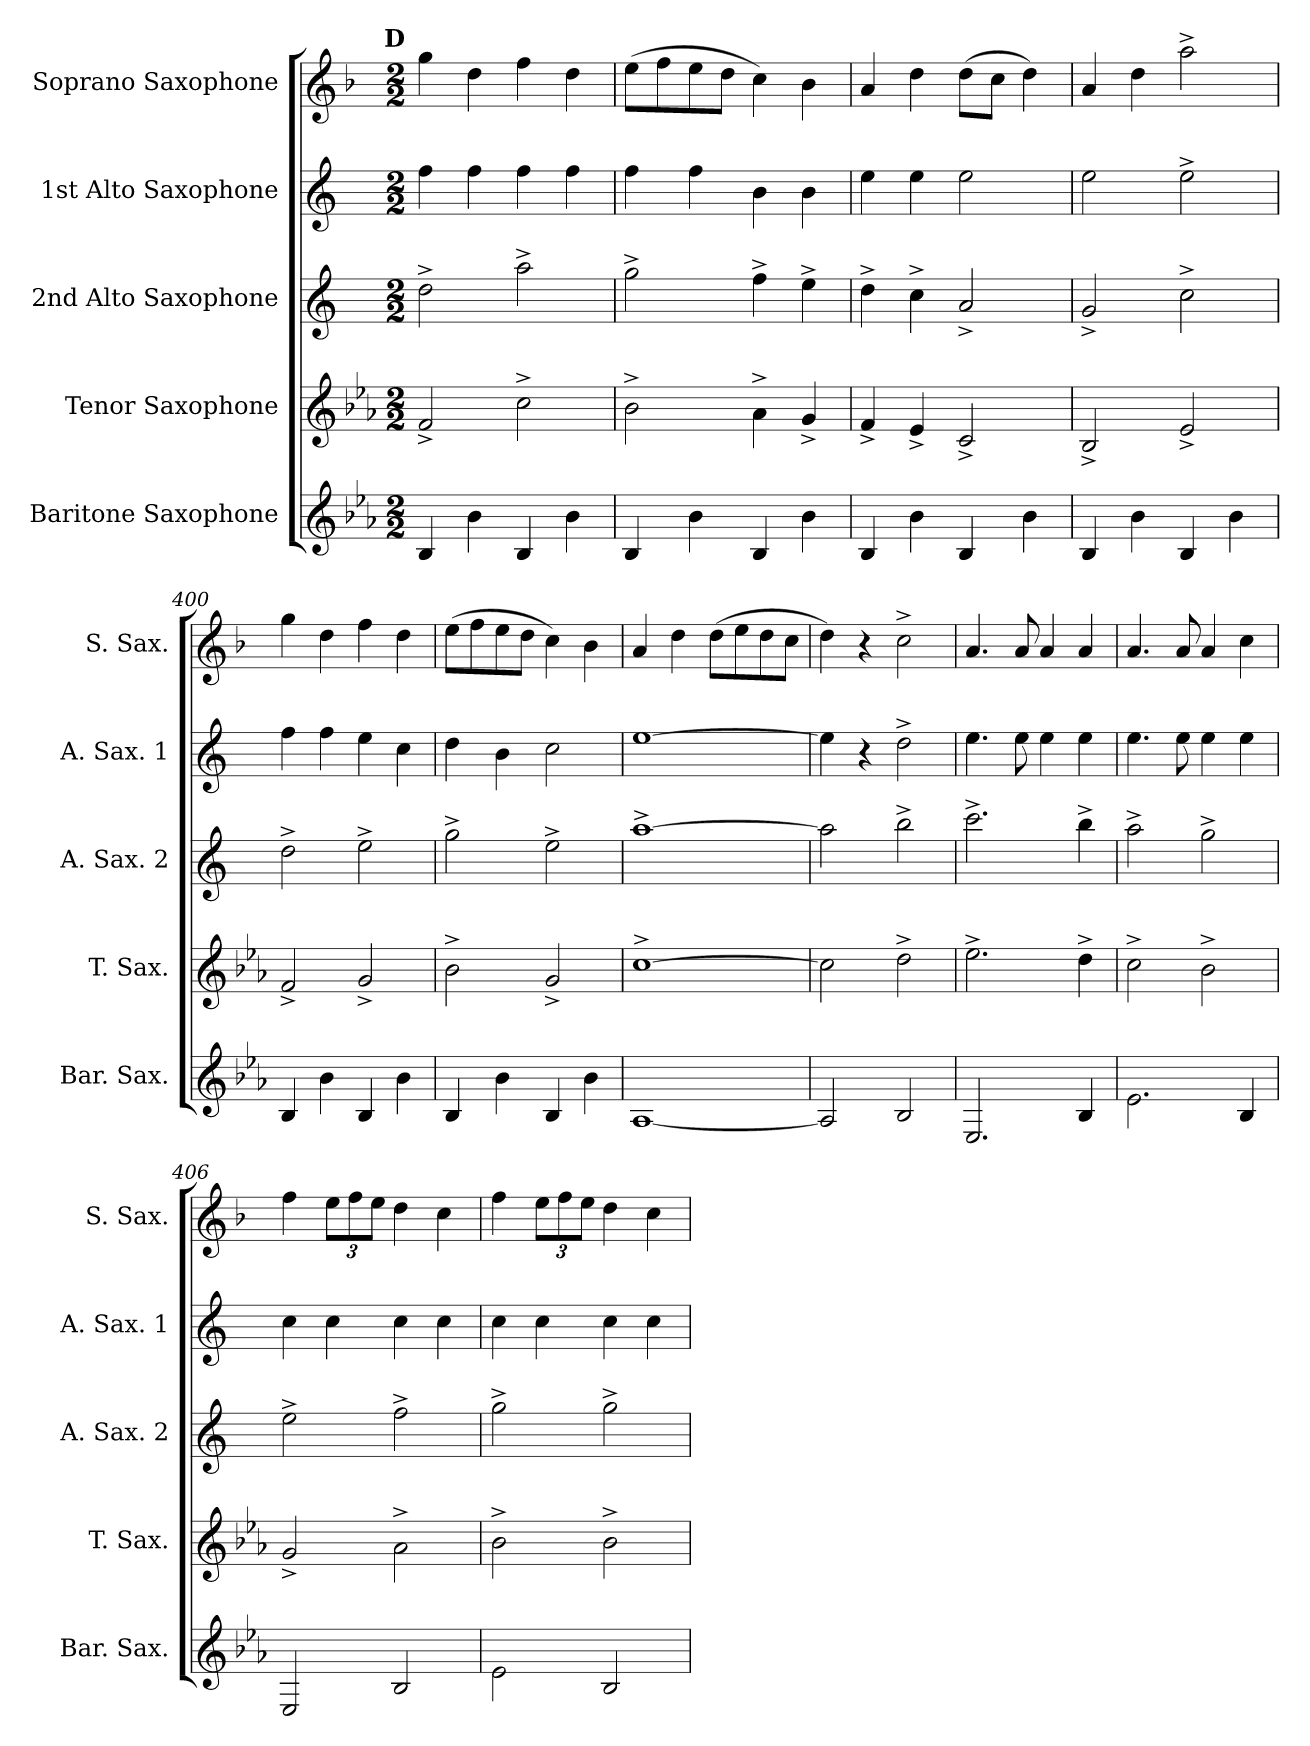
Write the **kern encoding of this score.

**kern	**kern	**kern	**kern	**kern
*part5	*part4	*part3	*part2	*part1
*staff5	*staff4	*staff3	*staff2	*staff1
*I"Baritone Saxophone	*I"Tenor Saxophone	*I"2nd Alto Saxophone	*I"1st Alto Saxophone	*I"Soprano Saxophone
*I'Bar. Sax.	*I'T. Sax.	*I'A. Sax. 2	*I'A. Sax. 1	*I'S. Sax.
*clefG2	*clefG2	*clefG2	*clefG2	*clefG2
*ITrd12c21	*ITrd8c14	*ITrd5c9	*ITrd5c9	*ITrd1c2
*k[b-e-a-]	*k[b-e-a-]	*k[b-e-a-]	*k[b-e-a-]	*k[b-e-a-]
*M2/2	*M2/2	*M2/2	*M2/2	*M2/2
!!LO:REH:place=s1:a:B:enc=none:fs=14:t=D
=396	=396	=396	=396	=396
4BB-/	2F^/	2f^\	4a-\	4ff\
4B-\	.	.	4a-\	4cc\
4BB-/	2c^\	2cc^\	4a-\	4ee-\
4B-\	.	.	4a-\	4cc\
=397	=397	=397	=397	=397
4BB-/	2B-^\	2b-^\	4a-\	(8dd\L
.	.	.	.	8ee-\
4B-\	.	.	4a-\	8dd\
.	.	.	.	8cc\J
4BB-/	4A-^\	4a-^\	4d\	4b-\)
4B-\	4G^/	4g^\	4d\	4a-\
=398	=398	=398	=398	=398
4BB-/	4F^/	4f^\	4g\	4g/
4B-\	4E-^/	4e-^\	4g\	4cc\
4BB-/	2C^/	2c^/	2g\	(8cc\L
.	.	.	.	8b-\J
4B-\	.	.	.	4cc\)
=399	=399	=399	=399	=399
4BB-/	2BB-^/	2B-^/	2g\	4g/
4B-\	.	.	.	4cc\
4BB-/	2E-^/	2e-^\	2g^\	2gg^\
4B-\	.	.	.	.
!!LO:PB:g=z
=400	=400	=400	=400	=400
4BB-/	2F^/	2f^\	4a-\	4ff\
4B-\	.	.	4a-\	4cc\
4BB-/	2G^/	2g^\	4g\	4ee-\
4B-\	.	.	4e-\	4cc\
=401	=401	=401	=401	=401
4BB-/	2B-^\	2b-^\	4f\	(8dd\L
.	.	.	.	8ee-\
4B-\	.	.	4d\	8dd\
.	.	.	.	8cc\J
4BB-/	2G^/	2g^\	2e-\	4b-\)
4B-\	.	.	.	4a-\
=402	=402	=402	=402	=402
[1AA-	[1c^	[1cc^	[1g	4g/
.	.	.	.	4cc\
.	.	.	.	(8cc\L
.	.	.	.	8dd\
.	.	.	.	8cc\
.	.	.	.	8b-\J
=403	=403	=403	=403	=403
2AA-/]	2c\]	2cc\]	4g\]	4cc\)
.	.	.	4r	4r
2BB-/	2d^\	2dd^\	2f^\	2b-^\
=404	=404	=404	=404	=404
2.EE-/	2.e-^\	2.ee-^\	4.g\	4.g/
.	.	.	8g\	8g/
.	.	.	4g\	4g/
4BB-/	4d^\	4dd^\	4g\	4g/
=405	=405	=405	=405	=405
2.E-\	2c^\	2cc^\	4.g\	4.g/
.	.	.	8g\	8g/
.	2B-^\	2b-^\	4g\	4g/
4BB-/	.	.	4g\	4b-\
=406	=406	=406	=406	=406
2EE-/	2G^/	2g^\	4e-\	4ee-\
*	*	*	*	*Xbrackettup
.	.	.	4e-\	12dd\L
.	.	.	.	12ee-\
.	.	.	.	12dd\J
2BB-/	2A-^\	2a-^\	4e-\	4cc\
.	.	.	4e-\	4b-\
!!LO:LB:g=z
=407	=407	=407	=407	=407
2E-\	2B-^\	2b-^\	4e-\	4ee-\
.	.	.	4e-\	12dd\L
.	.	.	.	12ee-\
.	.	.	.	12dd\J
2BB-/	2B-^\	2b-^\	4e-\	4cc\
.	.	.	4e-\	4b-\
=	=	=	=	=
*-	*-	*-	*-	*-
